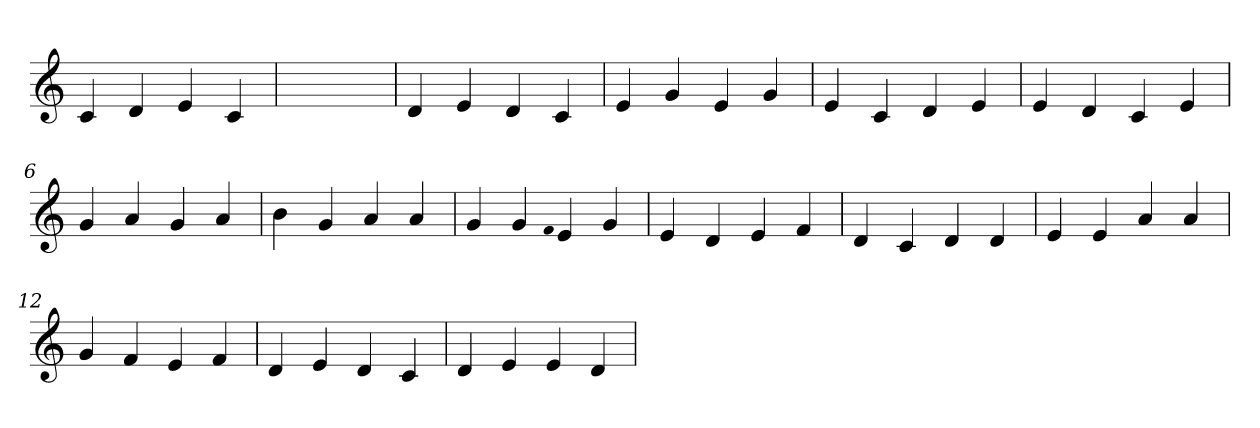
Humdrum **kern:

**kern
*part1
*staff1
*clefG2
=1
4c
4d
4e
4c
=2
1ryy
=2
4d
4e
4d
4c
=3
4e
4g
4e
4g
=4
4e
4c
4d
4e
=5
4e
4d
4c
4e
=6
4g
4a
4g
4a
=7
4b
4g
4a
4a
=8
4g
4g
qqf
4e
4g
=9
4e
4d
4e
4f
=10
4d
4c
4d
4d
=11
4e
4e
4a
4a
=12
4g
4f
4e
4f
=13
4d
4e
4d
4c
=14
4d
4e
4e
4d
=
*-
